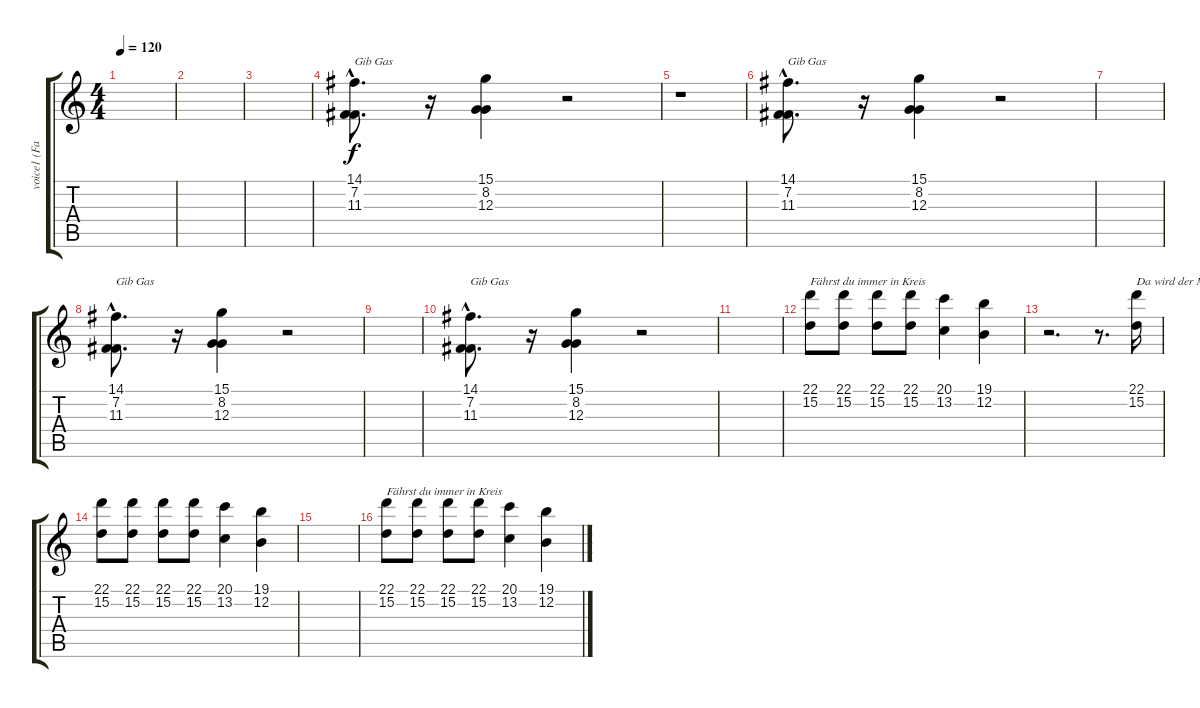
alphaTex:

\track ("voice1 (Farin)" "voice1 (Fa") {instrument pad7halo}
\staff {score tabs}
\tuning (E4 B3 G3 D3 A2 E2) {hide}
\ts (4 4)
\tempo 120
\clef g2
\ks c
|
|
|
(14.1{hac} 7.2{hac} 11.3{hac}).8{d txt "Gib Gas"} r.16 (15.1 8.2 12.3).4 r.2 |
r.1 |
(14.1{hac} 7.2{hac} 11.3{hac}).8{d txt "Gib Gas"} r.16 (15.1 8.2 12.3).4 r.2 |
|
(14.1{hac} 7.2{hac} 11.3{hac}).8{d txt "Gib Gas"} r.16 (15.1 8.2 12.3).4 r.2 |
|
(14.1{hac} 7.2{hac} 11.3{hac}).8{d txt "Gib Gas"} r.16 (15.1 8.2 12.3).4 r.2 |
|
(22.1 15.2).8{txt "Fährst du immer in Kreis"} (22.1 15.2).8 (22.1 15.2).8 (22.1 15.2).8 (20.1 13.2).4 (19.1 12.2).4 |
r.2{d} r.8{d} (22.1 15.2).16{txt "Da wird der Motor ganz heiß"} |
(22.1 15.2).8 (22.1 15.2).8 (22.1 15.2).8 (22.1 15.2).8 (20.1 13.2).4 (19.1 12.2).4 |
|
(22.1 15.2).8{txt "Fährst du immer in Kreis"} (22.1 15.2).8 (22.1 15.2).8 (22.1 15.2).8 (20.1 13.2).4 (19.1 12.2).4
